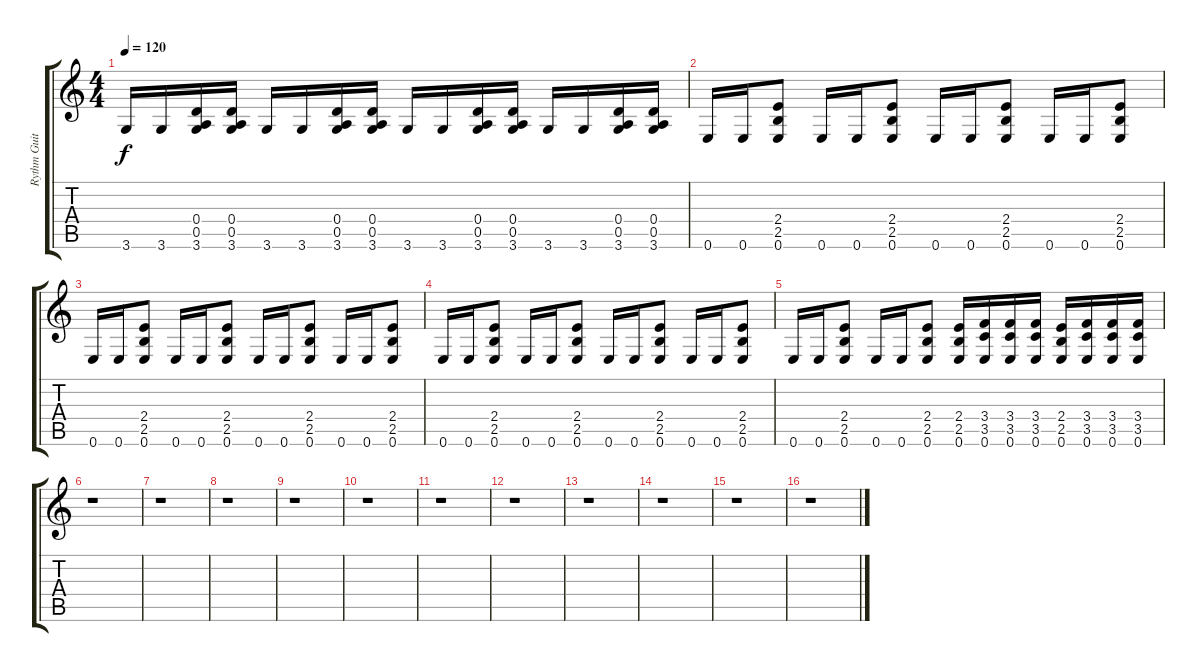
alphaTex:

\track ("Rythm Guitar" "Rythm Guit") {instrument overdrivenguitar}
\staff {score tabs}
\tuning (E4 B3 G3 D3 A2 E2) {hide}
\ts (4 4)
\tempo 120
\clef g2
\ks c
3.6.16{dy f} 3.6.16 (0.4 0.5 3.6).16 (0.4 0.5 3.6).16 3.6.16 3.6.16 (0.4 0.5 3.6).16 (0.4 0.5 3.6).16 3.6.16 3.6.16 (0.4 0.5 3.6).16 (0.4 0.5 3.6).16 3.6.16 3.6.16 (0.4 0.5 3.6).16 (0.4 0.5 3.6).16 |
0.6.16 0.6.16 (2.4 2.5 0.6).8 0.6.16 0.6.16 (2.4 2.5 0.6).8 0.6.16 0.6.16 (2.4 2.5 0.6).8 0.6.16 0.6.16 (2.4 2.5 0.6).8 |
0.6.16 0.6.16 (2.4 2.5 0.6).8 0.6.16 0.6.16 (2.4 2.5 0.6).8 0.6.16 0.6.16 (2.4 2.5 0.6).8 0.6.16 0.6.16 (2.4 2.5 0.6).8 |
0.6.16 0.6.16 (2.4 2.5 0.6).8 0.6.16 0.6.16 (2.4 2.5 0.6).8 0.6.16 0.6.16 (2.4 2.5 0.6).8 0.6.16 0.6.16 (2.4 2.5 0.6).8 |
0.6.16 0.6.16 (2.4 2.5 0.6).8 0.6.16 0.6.16 (2.4 2.5 0.6).8 (2.4 2.5 0.6).16 (3.4 3.5 0.6).16 (3.4 3.5 0.6).16 (3.4 3.5 0.6).16 (2.4 2.5 0.6).16 (3.4 3.5 0.6).16 (3.4 3.5 0.6).16 (3.4 3.5 0.6).16 |
r.1 |
r.1 |
r.1 |
r.1 |
r.1 |
r.1 |
r.1 |
r.1 |
r.1 |
r.1 |
r.1
